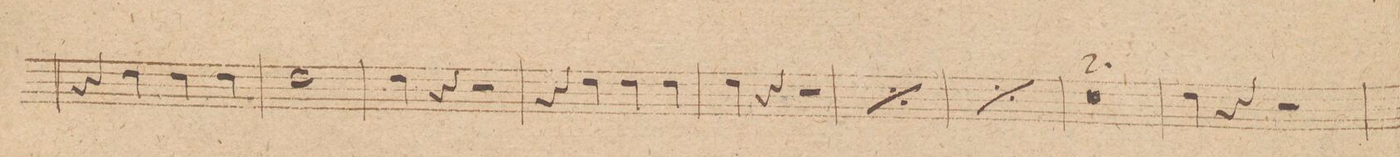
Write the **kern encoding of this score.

**kern	**dynam
*I"Corno 1mo in F.	*
*clefG2	*
*k[b-]	*
*met(c|)	*
*M2/2	*
4r	.
4g\	.
4g\	.
4g\	.
=11	=11
1g	.
=12	=12
4g\	.
4r	.
2r	.
=13	=13
4r	.
4g\	.
4g\	.
4g\	.
=14	=14
4g\	.
4r	.
2r	.
=15	=15
*rep	*
4g\	.
4r	.
2r	.
*Xrep	*
=16	=16
*rep	*
4g\	.
4r	.
2r	.
*Xrep	*
=17	=17
0r	.
=18	=18
=19	=19
4g\	.
4r	.
2r	.
=20	=20
*-	*-
